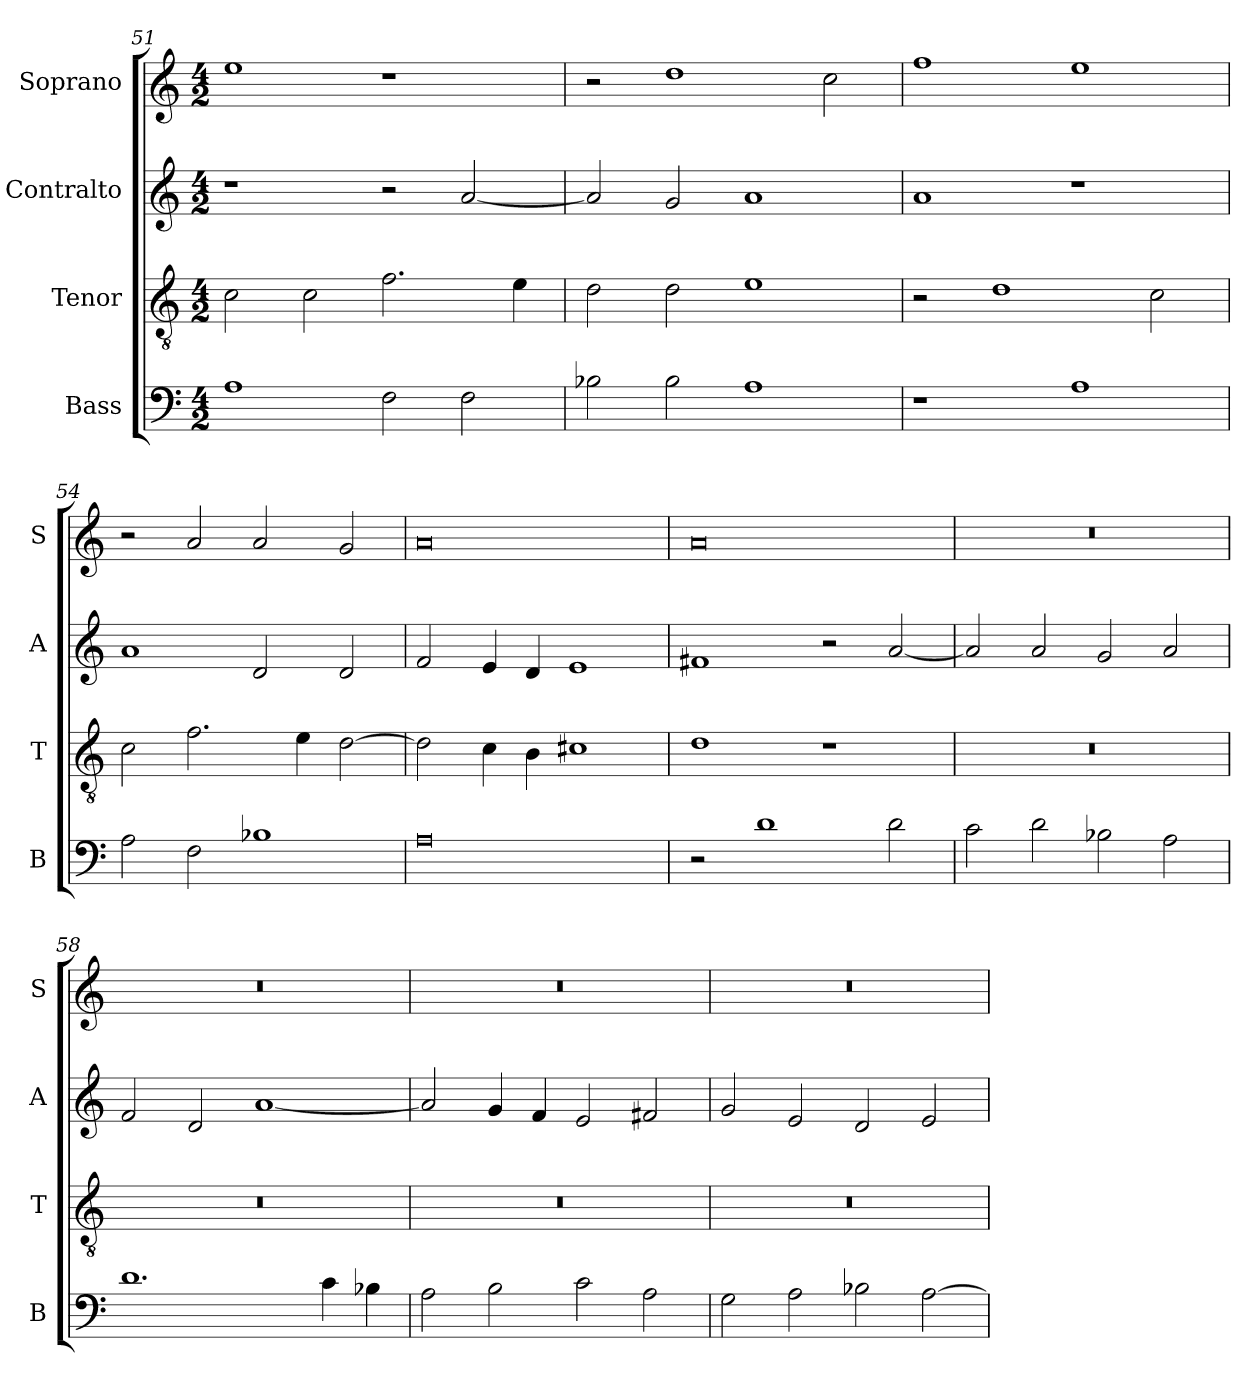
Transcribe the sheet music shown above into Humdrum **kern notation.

**kern	**kern	**kern	**kern
*part4	*part3	*part2	*part1
*staff4	*staff3	*staff2	*staff1
*I"Bass	*I"Tenor	*I"Contralto	*I"Soprano
*I'B	*I'T	*I'A	*I'S
*clefF4	*clefGv2	*clefG2	*clefG2
*k[]	*k[]	*k[]	*k[]
*G:mix	*G:mix	*G:mix	*G:mix
*M4/2	*M4/2	*M4/2	*M4/2
=51	=51	=51	=51
1A	2c	1r	1ee
.	2c	.	.
2F	2.f	2r	1r
2F	.	[2a	.
.	4e	.	.
=52	=52	=52	=52
2B-X	2d	2a]	2r
2B-	2d	2g	1dd
1A	1e	1a	.
.	.	.	2cc
=53	=53	=53	=53
1r	2r	1a	1ff
.	1d	.	.
1A	.	1r	1ee
.	2c	.	.
=54	=54	=54	=54
2A	2c	1a	2r
2F	2.f	.	2a
1B-X	.	2d	2a
.	4e	.	.
.	[2d	2d	2g
=55	=55	=55	=55
0A	2d]	2f	0a
.	4c	4e	.
.	4B	4d	.
.	1c#X	1e	.
=56	=56	=56	=56
2r	1d	1f#X	0a
1d	.	.	.
.	1r	2r	.
2d	.	[2a	.
=57	=57	=57	=57
2c	0r	2a]	0r
2d	.	2a	.
2B-X	.	2g	.
2A	.	2a	.
=58	=58	=58	=58
1.d	0r	2f	0r
.	.	2d	.
.	.	[1a	.
4c	.	.	.
4B-X	.	.	.
=59	=59	=59	=59
2A	0r	2a]	0r
2B	.	4g	.
.	.	4f	.
2c	.	2e	.
2A	.	2f#X	.
=60	=60	=60	=60
2G	0r	2g	0r
2A	.	2e	.
2B-X	.	2d	.
[2A	.	2e	.
=	=	=	=
*-	*-	*-	*-
